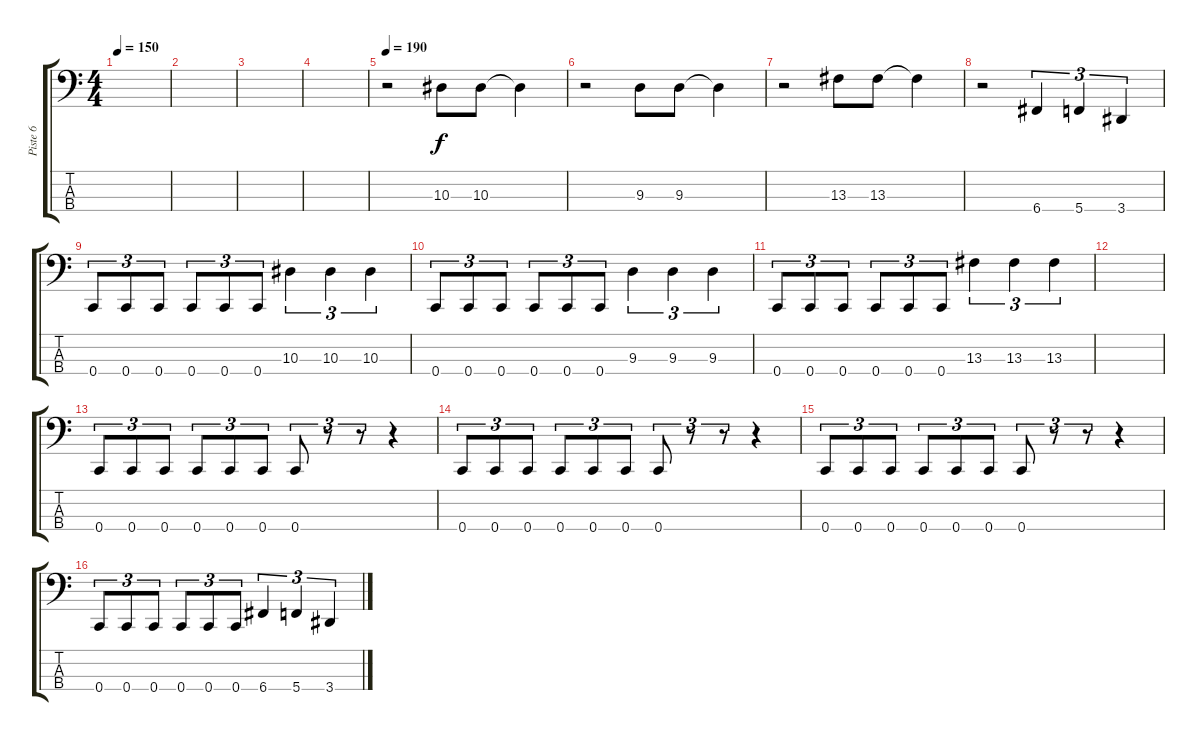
\track ("Piste 6" "Piste 6") {instrument electricbassfinger}
\staff {score tabs}
\tuning (Eb2 Bb1 F1 C1) {hide}
\ts (4 4)
\tempo 150
\clef f4
\ks c
|
|
|
|
\tempo 190
r.2 10.3.8 10.3.8 10.3{t}.4 |
r.2 9.3.8 9.3.8 9.3{t}.4 |
r.2 13.3.8 13.3.8 13.3{t}.4 |
r.2 6.4.4{tu (3 2)} 5.4.4{tu (3 2)} 3.4.4{tu (3 2)} |
0.4.8{tu (3 2)} 0.4.8{tu (3 2)} 0.4.8{tu (3 2)} 0.4.8{tu (3 2)} 0.4.8{tu (3 2)} 0.4.8{tu (3 2)} 10.3.4{tu (3 2)} 10.3.4{tu (3 2)} 10.3.4{tu (3 2)} |
0.4.8{tu (3 2)} 0.4.8{tu (3 2)} 0.4.8{tu (3 2)} 0.4.8{tu (3 2)} 0.4.8{tu (3 2)} 0.4.8{tu (3 2)} 9.3.4{tu (3 2)} 9.3.4{tu (3 2)} 9.3.4{tu (3 2)} |
0.4.8{tu (3 2)} 0.4.8{tu (3 2)} 0.4.8{tu (3 2)} 0.4.8{tu (3 2)} 0.4.8{tu (3 2)} 0.4.8{tu (3 2)} 13.3.4{tu (3 2)} 13.3.4{tu (3 2)} 13.3.4{tu (3 2)} |
|
0.4.8{tu (3 2)} 0.4.8{tu (3 2)} 0.4.8{tu (3 2)} 0.4.8{tu (3 2)} 0.4.8{tu (3 2)} 0.4.8{tu (3 2)} 0.4.8{tu (3 2)} r.8{tu (3 2)} r.8{tu (3 2)} r.4 |
0.4.8{tu (3 2)} 0.4.8{tu (3 2)} 0.4.8{tu (3 2)} 0.4.8{tu (3 2)} 0.4.8{tu (3 2)} 0.4.8{tu (3 2)} 0.4.8{tu (3 2)} r.8{tu (3 2)} r.8{tu (3 2)} r.4 |
0.4.8{tu (3 2)} 0.4.8{tu (3 2)} 0.4.8{tu (3 2)} 0.4.8{tu (3 2)} 0.4.8{tu (3 2)} 0.4.8{tu (3 2)} 0.4.8{tu (3 2)} r.8{tu (3 2)} r.8{tu (3 2)} r.4 |
0.4.8{tu (3 2)} 0.4.8{tu (3 2)} 0.4.8{tu (3 2)} 0.4.8{tu (3 2)} 0.4.8{tu (3 2)} 0.4.8{tu (3 2)} 6.4.4{tu (3 2)} 5.4.4{tu (3 2)} 3.4.4{tu (3 2)}
